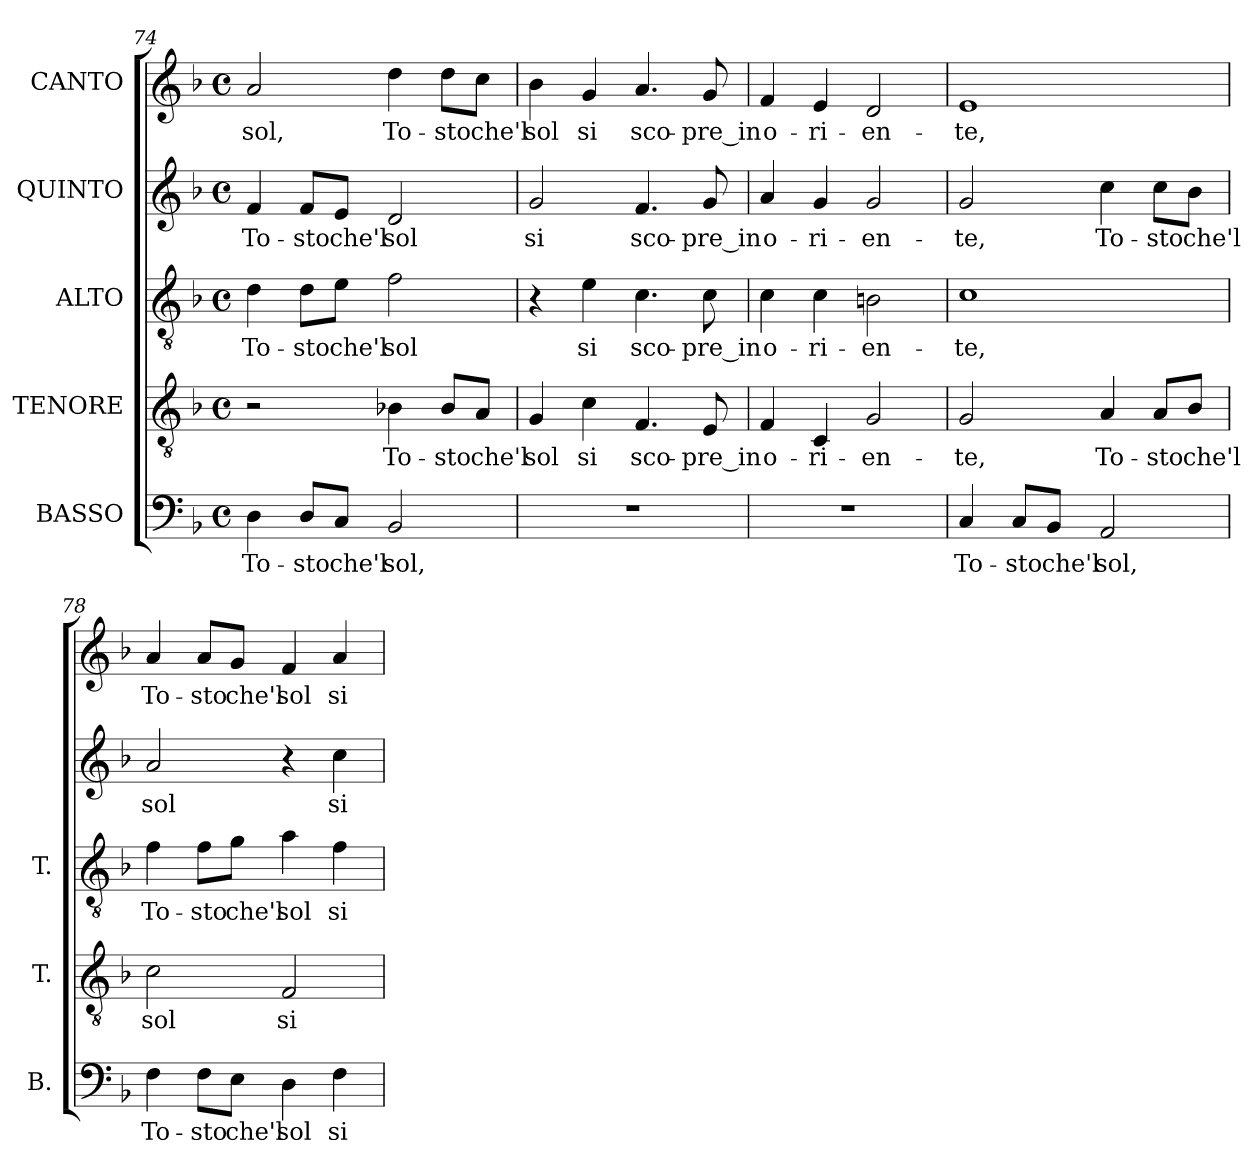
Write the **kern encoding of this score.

**kern	**text	**kern	**text	**kern	**text	**kern	**text	**kern	**text
*part5	*part5	*part4	*part4	*part3	*part3	*part2	*part2	*part1	*part1
*staff5	*staff5	*staff4	*staff4	*staff3	*staff3	*staff2	*staff2	*staff1	*staff1
*I"BASSO	*	*I"TENORE	*	*I"ALTO	*	*I"QUINTO	*	*I"CANTO	*
*I'B.	*	*I'T.	*	*I'T.	*	*	*	*	*
*clefF4	*	*clefGv2	*	*clefGv2	*	*clefG2	*	*clefG2	*
*	*	*ITrd7c12	*	*ITrd7c12	*	*	*	*	*
*k[b-]	*	*k[b-]	*	*k[b-]	*	*k[b-]	*	*k[b-]	*
*F:	*	*F:	*	*F:	*	*F:	*	*F:	*
*M4/4	*	*M4/4	*	*M4/4	*	*M4/4	*	*M4/4	*
*met(c)	*	*met(c)	*	*met(c)	*	*met(c)	*	*met(c)	*
=74	=74	=74	=74	=74	=74	=74	=74	=74	=74
!	!LO:LY:b:color=#000000	!	!	!	!	!	!	!	!
!	!	!	!	!	!LO:LY:b:color=#000000	!	!	!	!
!	!	!	!	!	!	!	!LO:LY:b:color=#000000	!	!
!	!	!	!	!	!	!	!	!	!LO:LY:b:color=#000000
4Di\	To-	2r	.	4Di\	To-	4fi/	To-	2ai/	sol,
!	!LO:LY:b:color=#000000	!	!	!	!	!	!	!	!
!	!	!	!	!	!LO:LY:b:color=#000000	!	!	!	!
!	!	!	!	!	!	!	!LO:LY:b:color=#000000	!	!
8Di/L	-sto	.	.	8Di\L	-sto	8fi/L	-sto	.	.
!	!LO:LY:b:color=#000000	!	!	!	!	!	!	!	!
!	!	!	!	!	!LO:LY:b:color=#000000	!	!	!	!
!	!	!	!	!	!	!	!LO:LY:b:color=#000000	!	!
8Ci/J	che'l	.	.	8Ei\J	che'l	8ei/J	che'l	.	.
!	!LO:LY:b:color=#000000	!	!	!	!	!	!	!	!
!	!	!	!LO:LY:b:color=#000000	!	!	!	!	!	!
!	!	!	!	!	!LO:LY:b:color=#000000	!	!	!	!
!	!	!	!	!	!	!	!LO:LY:b:color=#000000	!	!
!	!	!	!	!	!	!	!	!	!LO:LY:b:color=#000000
2BB-i/	sol,	4BB-Xi\	To-	2Fi\	sol	2di/	sol	4ddi\	To-
!	!	!	!LO:LY:b:color=#000000	!	!	!	!	!	!
!	!	!	!	!	!	!	!	!	!LO:LY:b:color=#000000
.	.	8BB-i/L	-sto	.	.	.	.	8ddi\L	-sto
!	!	!	!LO:LY:b:color=#000000	!	!	!	!	!	!
!	!	!	!	!	!	!	!	!	!LO:LY:b:color=#000000
.	.	8AAi/J	che'l	.	.	.	.	8cci\J	che'l
=75	=75	=75	=75	=75	=75	=75	=75	=75	=75
!	!	!	!LO:LY:b:color=#000000	!	!	!	!	!	!
!	!	!	!	!	!	!	!LO:LY:b:color=#000000	!	!
!	!	!	!	!	!	!	!	!	!LO:LY:b:color=#000000
1r	.	4GGi/	sol	4r	.	2gi/	si	4b-i\	sol
!	!	!	!LO:LY:b:color=#000000	!	!	!	!	!	!
!	!	!	!	!	!LO:LY:b:color=#000000	!	!	!	!
!	!	!	!	!	!	!	!	!	!LO:LY:b:color=#000000
.	.	4Ci\	si	4Ei\	si	.	.	4gi/	si
!	!	!	!LO:LY:b:color=#000000	!	!	!	!	!	!
!	!	!	!	!	!LO:LY:b:color=#000000	!	!	!	!
!	!	!	!	!	!	!	!LO:LY:b:color=#000000	!	!
!	!	!	!	!	!	!	!	!	!LO:LY:b:color=#000000
.	.	4.FFi/	sco-	4.Ci\	sco-	4.fi/	sco-	4.ai/	sco-
!	!	!	!LO:LY:b:color=#000000	!	!	!	!	!	!
!	!	!	!	!	!LO:LY:b:color=#000000	!	!	!	!
!	!	!	!	!	!	!	!LO:LY:b:color=#000000	!	!
!	!	!	!	!	!	!	!	!	!LO:LY:b:color=#000000
.	.	8EEi/	-pre_in	8Ci\	-pre_in	8gi/	-pre_in	8gi/	-pre_in
=76	=76	=76	=76	=76	=76	=76	=76	=76	=76
!	!	!	!LO:LY:b:color=#000000	!	!	!	!	!	!
!	!	!	!	!	!LO:LY:b:color=#000000	!	!	!	!
!	!	!	!	!	!	!	!LO:LY:b:color=#000000	!	!
!	!	!	!	!	!	!	!	!	!LO:LY:b:color=#000000
1r	.	4FFi/	o-	4Ci\	o-	4ai/	o-	4fi/	o-
!	!	!	!LO:LY:b:color=#000000	!	!	!	!	!	!
!	!	!	!	!	!LO:LY:b:color=#000000	!	!	!	!
!	!	!	!	!	!	!	!LO:LY:b:color=#000000	!	!
!	!	!	!	!	!	!	!	!	!LO:LY:b:color=#000000
.	.	4CCi/	-ri-	4Ci\	-ri-	4gi/	-ri-	4ei/	-ri-
!	!	!	!LO:LY:b:color=#000000	!	!	!	!	!	!
!	!	!	!	!	!LO:LY:b:color=#000000	!	!	!	!
!	!	!	!	!	!	!	!LO:LY:b:color=#000000	!	!
!	!	!	!	!	!	!	!	!	!LO:LY:b:color=#000000
.	.	2GGi/	-en-	2BBni\	-en-	2gi/	-en-	2di/	-en-
!!LO:LB:g=z
=77	=77	=77	=77	=77	=77	=77	=77	=77	=77
!	!LO:LY:b:color=#000000	!	!	!	!	!	!	!	!
!	!	!	!LO:LY:b:color=#000000	!	!	!	!	!	!
!	!	!	!	!	!LO:LY:b:color=#000000	!	!	!	!
!	!	!	!	!	!	!	!LO:LY:b:color=#000000	!	!
!	!	!	!	!	!	!	!	!	!LO:LY:b:color=#000000
4Ci/	To-	2GGi/	-te,	1Ci	-te,	2gi/	-te,	1ei	-te,
!	!LO:LY:b:color=#000000	!	!	!	!	!	!	!	!
8Ci/L	-sto	.	.	.	.	.	.	.	.
!	!LO:LY:b:color=#000000	!	!	!	!	!	!	!	!
8BB-i/J	che'l	.	.	.	.	.	.	.	.
!	!LO:LY:b:color=#000000	!	!	!	!	!	!	!	!
!	!	!	!LO:LY:b:color=#000000	!	!	!	!	!	!
!	!	!	!	!	!	!	!LO:LY:b:color=#000000	!	!
2AAi/	sol,	4AAi/	To-	.	.	4cci\	To-	.	.
!	!	!	!LO:LY:b:color=#000000	!	!	!	!	!	!
!	!	!	!	!	!	!	!LO:LY:b:color=#000000	!	!
.	.	8AAi/L	-sto	.	.	8cci\L	-sto	.	.
!	!	!	!LO:LY:b:color=#000000	!	!	!	!	!	!
!	!	!	!	!	!	!	!LO:LY:b:color=#000000	!	!
.	.	8BB-i/J	che'l	.	.	8b-i\J	che'l	.	.
=78	=78	=78	=78	=78	=78	=78	=78	=78	=78
!	!LO:LY:b:color=#000000	!	!	!	!	!	!	!	!
!	!	!	!LO:LY:b:color=#000000	!	!	!	!	!	!
!	!	!	!	!	!LO:LY:b:color=#000000	!	!	!	!
!	!	!	!	!	!	!	!LO:LY:b:color=#000000	!	!
!	!	!	!	!	!	!	!	!	!LO:LY:b:color=#000000
4Fi\	To-	2Ci\	sol	4Fi\	To-	2ai/	sol	4ai/	To-
!	!LO:LY:b:color=#000000	!	!	!	!	!	!	!	!
!	!	!	!	!	!LO:LY:b:color=#000000	!	!	!	!
!	!	!	!	!	!	!	!	!	!LO:LY:b:color=#000000
8Fi\L	-sto	.	.	8Fi\L	-sto	.	.	8ai/L	-sto
!	!LO:LY:b:color=#000000	!	!	!	!	!	!	!	!
!	!	!	!	!	!LO:LY:b:color=#000000	!	!	!	!
!	!	!	!	!	!	!	!	!	!LO:LY:b:color=#000000
8Ei\J	che'l	.	.	8Gi\J	che'l	.	.	8gi/J	che'l
!	!LO:LY:b:color=#000000	!	!	!	!	!	!	!	!
!	!	!	!LO:LY:b:color=#000000	!	!	!	!	!	!
!	!	!	!	!	!LO:LY:b:color=#000000	!	!	!	!
!	!	!	!	!	!	!	!	!	!LO:LY:b:color=#000000
4Di\	sol	2FFi/	si	4Ai\	sol	4r	.	4fi/	sol
!	!LO:LY:b:color=#000000	!	!	!	!	!	!	!	!
!	!	!	!	!	!LO:LY:b:color=#000000	!	!	!	!
!	!	!	!	!	!	!	!LO:LY:b:color=#000000	!	!
!	!	!	!	!	!	!	!	!	!LO:LY:b:color=#000000
4Fi\	si	.	.	4Fi\	si	4cci\	si	4ai/	si
=	=	=	=	=	=	=	=	=	=
*-	*-	*-	*-	*-	*-	*-	*-	*-	*-
